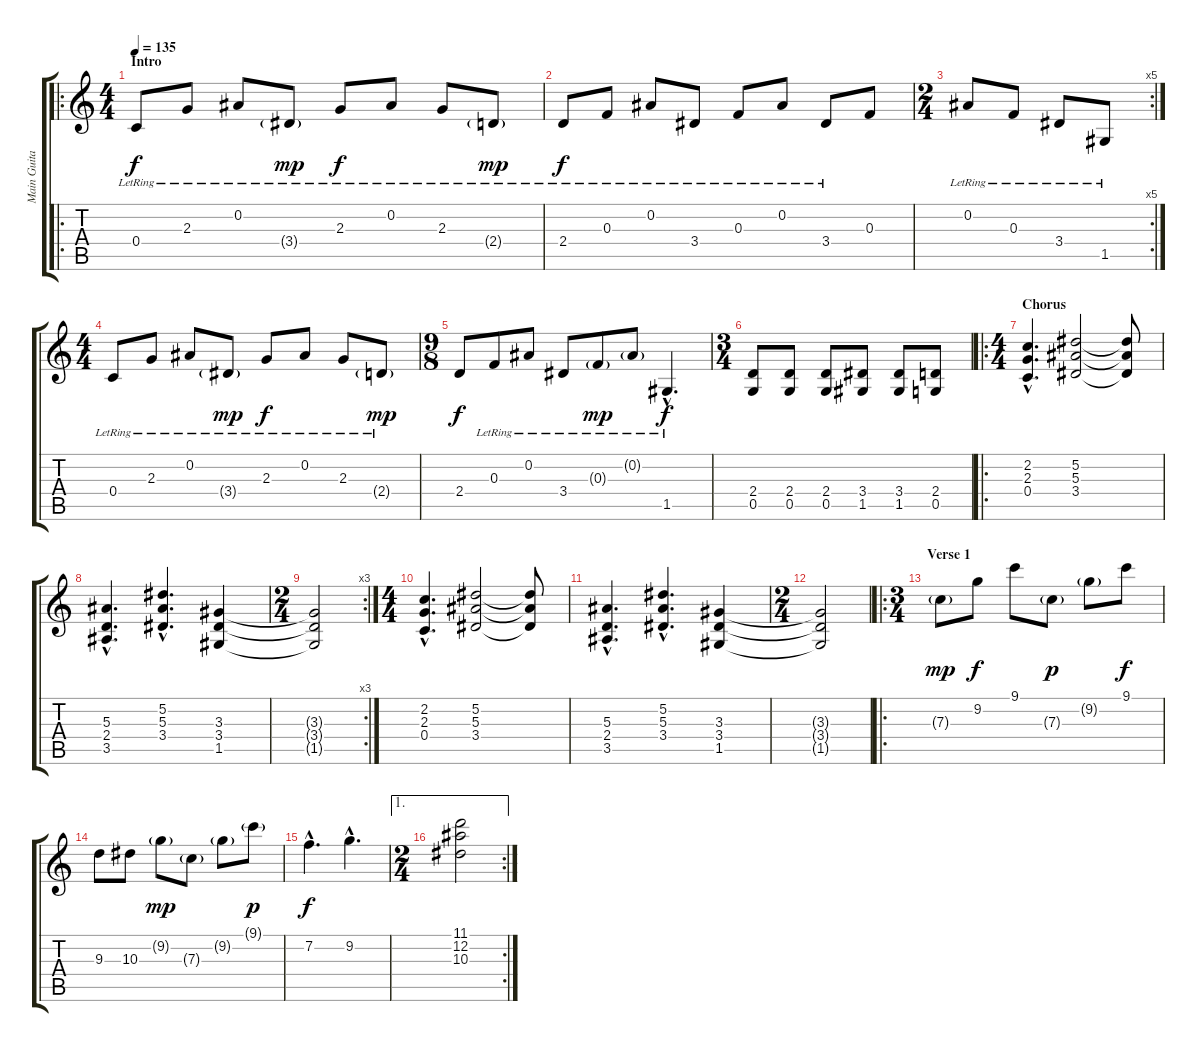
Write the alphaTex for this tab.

\track ("Main Guitar" "Main Guita") {instrument electricguitarjazz}
\staff {score tabs}
\tuning (Eb4 Bb3 F3 C3 G2 C2) {hide}
\ro
\ts (4 4)
\section ("" "Intro")
\tempo 135
\clef g2
\ks c
0.4{lr}.8{dy f instrument electricguitarjazz} 2.3{lr}.8 0.2{lr}.8 3.4{g lr}.8{dy mp} 2.3{lr}.8{dy f} 0.2{lr}.8 2.3{lr}.8 2.4{g lr}.8{dy mp} |
2.4{lr}.8{dy f} 0.3{lr}.8 0.2{lr}.8 3.4{lr}.8 0.3{lr}.8 0.2{lr}.8 3.4{lr}.8 0.3.8 |
\rc 5
\ts (2 4)
0.2{lr}.8 0.3{lr}.8 3.4{lr}.8 1.5{lr}.8 |
\ts (4 4)
0.4{lr}.8 2.3{lr}.8 0.2{lr}.8 3.4{g lr}.8{dy mp} 2.3{lr}.8{dy f} 0.2{lr}.8 2.3{lr}.8 2.4{g lr}.8{dy mp} |
\ts (9 8)
2.4.8{dy f} 0.3{lr}.8 0.2{lr}.8 3.4{lr}.8 0.3{g lr}.8{dy mp} 0.2{g lr}.8 1.5{hac lr}.4{d dy f} |
\ts (3 4)
(2.4 0.5).8{instrument distortionguitar} (2.4 0.5).8 (2.4 0.5).8 (3.4 1.5).8 (3.4 1.5).8 (2.4 0.5).8 |
\ro
\ts (4 4)
\section ("" "Chorus")
(2.2{hac} 2.3{hac} 0.4{hac}).4{d} (5.2 5.3 3.4).2 (5.2{t} 5.3{t} 3.4{t}).8 |
(5.3{hac} 2.4{hac} 3.5{hac}).4{d} (5.2{hac} 5.3{hac} 3.4{hac}).4{d} (3.3 3.4 1.5).4 |
\rc 3
\ts (2 4)
(3.3{t} 3.4{t} 1.5{t}).2 |
\ts (4 4)
(2.2{hac} 2.3{hac} 0.4{hac}).4{d} (5.2 5.3 3.4).2 (5.2{t} 5.3{t} 3.4{t}).8 |
(5.3{hac} 2.4{hac} 3.5{hac}).4{d} (5.2{hac} 5.3{hac} 3.4{hac}).4{d} (3.3 3.4 1.5).4 |
\ts (2 4)
(3.3{t} 3.4{t} 1.5{t}).2 |
\ro
\ts (3 4)
\section ("" "Verse 1")
7.3{g}.8{dy mp instrument electricguitarjazz} 9.2.8{dy f} 9.1.8 7.3{g}.8{dy p} 9.2{g}.8 9.1.8{dy f} |
9.3.8 10.3.8 9.2{g}.8{dy mp} 7.3{g}.8 9.2{g}.8 9.1{g}.8{dy p} |
7.2{hac}.4{d dy f} 9.2{hac}.4{d} |
\ae 1
\rc 2
\ts (2 4)
(11.1 12.2 10.3).2
